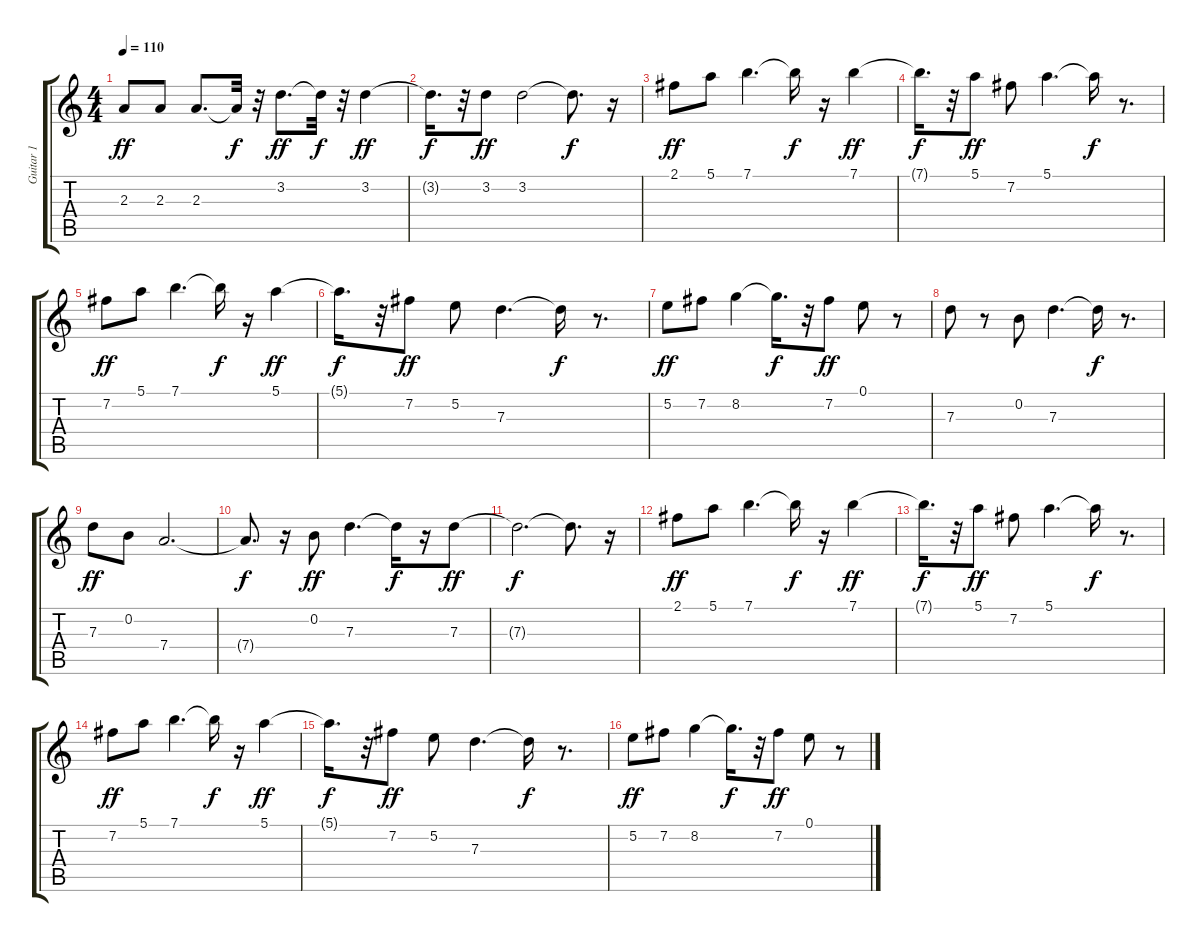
\track ("Guitar 1" "Guitar 1") {instrument acousticguitarnylon}
\staff {score tabs}
\tuning (E4 B3 G3 D3 A2 E2) {hide}
\ts (4 4)
\tempo 110
\clef g2
\ks c
2.3.8{dy ff instrument acousticguitarnylon} 2.3.8 2.3.8{d} 2.3{t}.32{dy f} r.32 3.2.8{d dy ff} 3.2{t}.32{dy f} r.32 3.2.4{dy ff} |
3.2{t}.16{d dy f} r.32 3.2.8{dy ff} 3.2.2 3.2{t}.8{d dy f} r.16 |
2.1.8{dy ff} 5.1.8 7.1.4{d} 7.1{t}.16{dy f} r.16 7.1.4{dy ff} |
7.1{t}.16{d dy f} r.32 5.1.8{dy ff} 7.2.8 5.1.4{d} 5.1{t}.16{dy f} r.8{d} |
7.2.8{dy ff} 5.1.8 7.1.4{d} 7.1{t}.16{dy f} r.16 5.1.4{dy ff} |
5.1{t}.16{d dy f} r.32 7.2.8{dy ff} 5.2.8 7.3.4{d} 7.3{t}.16{dy f} r.8{d} |
5.2.8{dy ff} 7.2.8 8.2.4 8.2{t}.16{d dy f} r.32 7.2.8{dy ff} 0.1.8 r.8 |
7.3.8 r.8 0.2.8 7.3.4{d} 7.3{t}.16{dy f} r.8{d} |
7.3.8{dy ff} 0.2.8 7.4.2{d} |
7.4{t}.8{d dy f} r.16 0.2.8{dy ff} 7.3.4{d} 7.3{t}.16{dy f} r.16 7.3.8{dy ff} |
7.3{t}.2{d dy f} 7.3{t}.8{d} r.16 |
2.1.8{dy ff} 5.1.8 7.1.4{d} 7.1{t}.16{dy f} r.16 7.1.4{dy ff} |
7.1{t}.16{d dy f} r.32 5.1.8{dy ff} 7.2.8 5.1.4{d} 5.1{t}.16{dy f} r.8{d} |
7.2.8{dy ff} 5.1.8 7.1.4{d} 7.1{t}.16{dy f} r.16 5.1.4{dy ff} |
5.1{t}.16{d dy f} r.32 7.2.8{dy ff} 5.2.8 7.3.4{d} 7.3{t}.16{dy f} r.8{d} |
5.2.8{dy ff} 7.2.8 8.2.4 8.2{t}.16{d dy f} r.32 7.2.8{dy ff} 0.1.8 r.8
